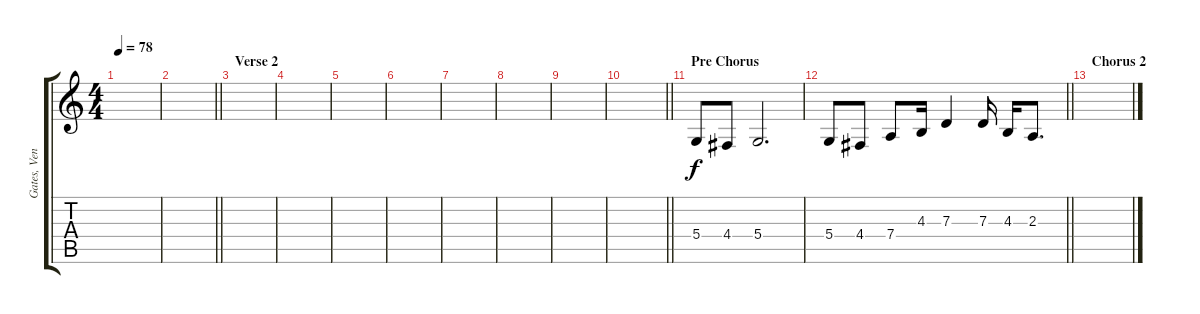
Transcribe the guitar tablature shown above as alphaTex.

\track ("Gates, Vengeance" "Gates, Ven") {instrument sopranosax}
\staff {score tabs}
\tuning (E4 B3 G3 D3 A2 E2) {hide}
\ts (4 4)
\tempo 78
\clef g2
\ks c
|
\barLineRight lightlight
|
\section ("" "Verse 2")
|
|
|
|
|
|
|
\barLineRight lightlight
|
\section ("" "Pre Chorus")
5.4.8 4.4.8 5.4.2{d} |
\barLineRight lightlight
5.4.8 4.4.8 7.4.8 4.3.16 7.3.4 7.3.16 4.3.16 2.3.8{d} |
\section ("" "Chorus 2")
